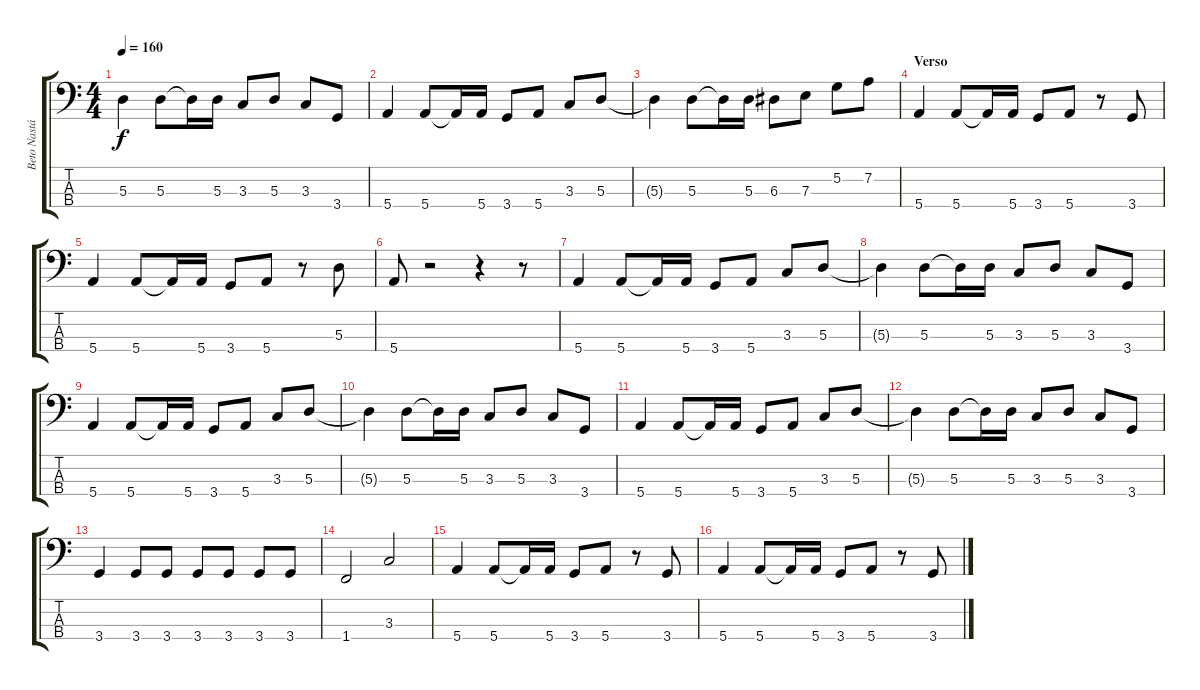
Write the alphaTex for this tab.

\track ("Beto Nastácia" "Beto Nastá") {instrument electricbasspick}
\staff {score tabs}
\tuning (G2 D2 A1 E1) {hide}
\ts (4 4)
\tempo 160
\clef f4
\ks c
5.3{t}.4{dy f} 5.3.8 5.3{t}.16 5.3.16 3.3.8 5.3.8 3.3.8 3.4.8 |
5.4.4 5.4.8 5.4{t}.16 5.4.16 3.4.8 5.4.8 3.3.8 5.3.8 |
5.3{t}.4 5.3.8 5.3{t}.16 5.3.16 6.3.8 7.3.8 5.2.8 7.2.8 |
\section ("" "Verso")
5.4.4 5.4.8 5.4{t}.16 5.4.16 3.4.8 5.4.8 r.8 3.4.8 |
5.4.4 5.4.8 5.4{t}.16 5.4.16 3.4.8 5.4.8 r.8 5.3.8 |
5.4.8 r.2 r.4 r.8 |
5.4.4 5.4.8 5.4{t}.16 5.4.16 3.4.8 5.4.8 3.3.8 5.3.8 |
5.3{t}.4 5.3.8 5.3{t}.16 5.3.16 3.3.8 5.3.8 3.3.8 3.4.8 |
5.4.4 5.4.8 5.4{t}.16 5.4.16 3.4.8 5.4.8 3.3.8 5.3.8 |
5.3{t}.4 5.3.8 5.3{t}.16 5.3.16 3.3.8 5.3.8 3.3.8 3.4.8 |
5.4.4 5.4.8 5.4{t}.16 5.4.16 3.4.8 5.4.8 3.3.8 5.3.8 |
5.3{t}.4 5.3.8 5.3{t}.16 5.3.16 3.3.8 5.3.8 3.3.8 3.4.8 |
3.4.4 3.4.8 3.4.8 3.4.8 3.4.8 3.4.8 3.4.8 |
1.4.2 3.3.2 |
5.4.4 5.4.8 5.4{t}.16 5.4.16 3.4.8 5.4.8 r.8 3.4.8 |
5.4.4 5.4.8 5.4{t}.16 5.4.16 3.4.8 5.4.8 r.8 3.4.8
